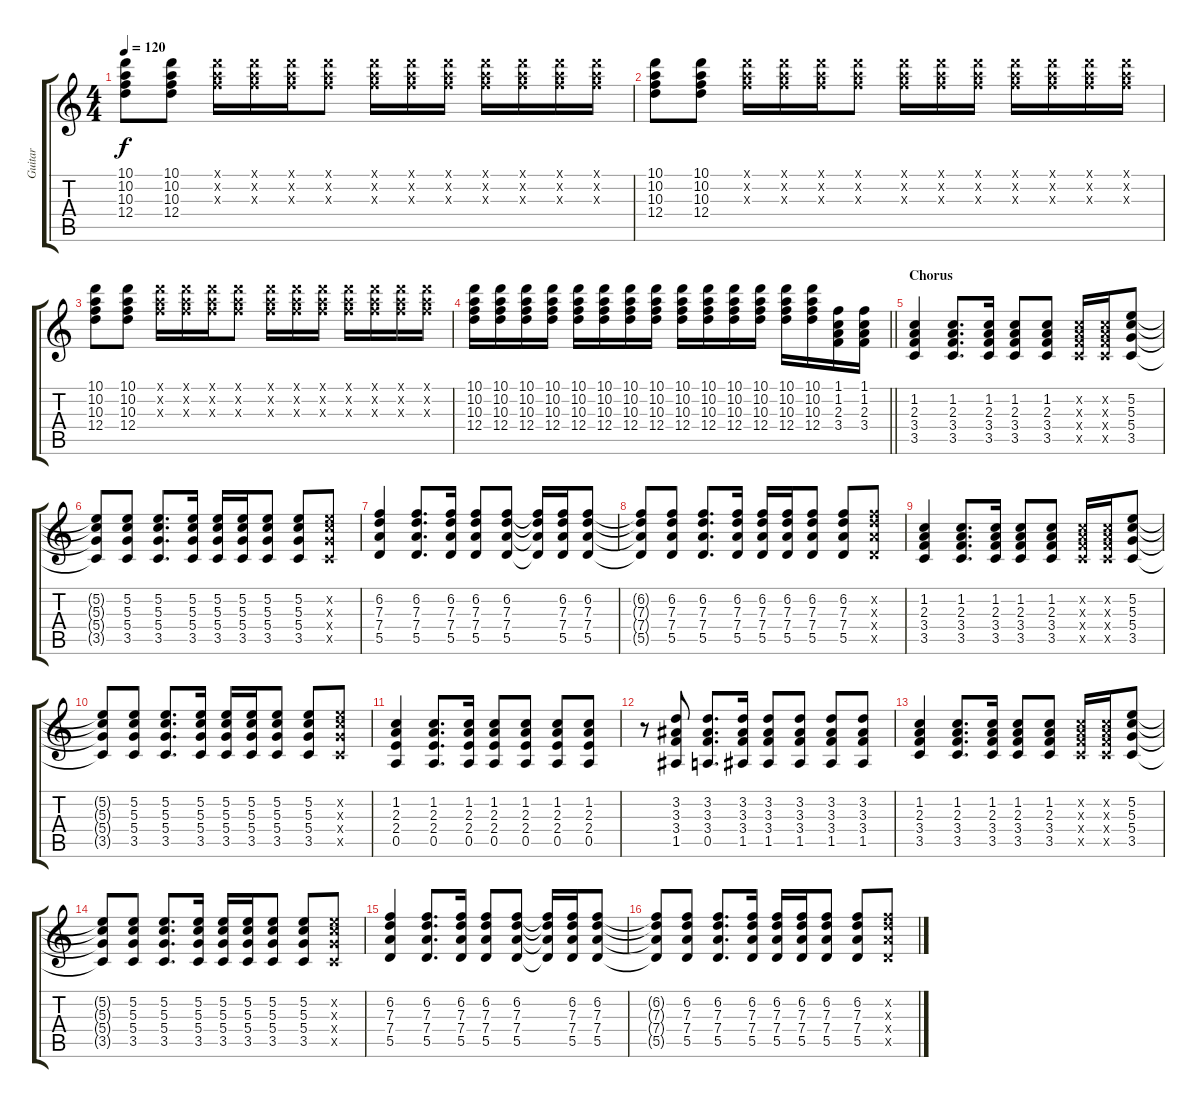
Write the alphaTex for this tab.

\track ("Guitar" "Guitar") {instrument overdrivenguitar}
\staff {score tabs}
\tuning (E4 B3 G3 D3 A2 E2) {hide}
\ts (4 4)
\tempo 120
\clef g2
\ks c
(10.1 10.2 10.3 12.4).8{dy f} (10.1 10.2 10.3 12.4).8 (10.1{x} 10.2{x} 10.3{x}).16 (10.1{x} 10.2{x} 10.3{x}).16 (10.1{x} 10.2{x} 10.3{x}).16 (10.1{x} 10.2{x} 10.3{x}).8 (10.1{x} 10.2{x} 10.3{x}).16 (10.1{x} 10.2{x} 10.3{x}).16 (10.1{x} 10.2{x} 10.3{x}).16 (10.1{x} 10.2{x} 10.3{x}).16 (10.1{x} 10.2{x} 10.3{x}).16 (10.1{x} 10.2{x} 10.3{x}).16 (10.1{x} 10.2{x} 10.3{x}).16 |
(10.1 10.2 10.3 12.4).8 (10.1 10.2 10.3 12.4).8 (10.1{x} 10.2{x} 10.3{x}).16 (10.1{x} 10.2{x} 10.3{x}).16 (10.1{x} 10.2{x} 10.3{x}).16 (10.1{x} 10.2{x} 10.3{x}).8 (10.1{x} 10.2{x} 10.3{x}).16 (10.1{x} 10.2{x} 10.3{x}).16 (10.1{x} 10.2{x} 10.3{x}).16 (10.1{x} 10.2{x} 10.3{x}).16 (10.1{x} 10.2{x} 10.3{x}).16 (10.1{x} 10.2{x} 10.3{x}).16 (10.1{x} 10.2{x} 10.3{x}).16 |
(10.1 10.2 10.3 12.4).8 (10.1 10.2 10.3 12.4).8 (10.1{x} 10.2{x} 10.3{x}).16 (10.1{x} 10.2{x} 10.3{x}).16 (10.1{x} 10.2{x} 10.3{x}).16 (10.1{x} 10.2{x} 10.3{x}).8 (10.1{x} 10.2{x} 10.3{x}).16 (10.1{x} 10.2{x} 10.3{x}).16 (10.1{x} 10.2{x} 10.3{x}).16 (10.1{x} 10.2{x} 10.3{x}).16 (10.1{x} 10.2{x} 10.3{x}).16 (10.1{x} 10.2{x} 10.3{x}).16 (10.1{x} 10.2{x} 10.3{x}).16 |
\barLineRight lightlight
(10.1 10.2 10.3 12.4).16 (10.1 10.2 10.3 12.4).16 (10.1 10.2 10.3 12.4).16 (10.1 10.2 10.3 12.4).16 (10.1 10.2 10.3 12.4).16 (10.1 10.2 10.3 12.4).16 (10.1 10.2 10.3 12.4).16 (10.1 10.2 10.3 12.4).16 (10.1 10.2 10.3 12.4).16 (10.1 10.2 10.3 12.4).16 (10.1 10.2 10.3 12.4).16 (10.1 10.2 10.3 12.4).16 (10.1 10.2 10.3 12.4).16 (10.1 10.2 10.3 12.4).16 (1.1 1.2 2.3 3.4).16 (1.1 1.2 2.3 3.4).16 |
\section ("" "Chorus")
(1.2 2.3 3.4 3.5).4 (1.2 2.3 3.4 3.5).8{d} (1.2 2.3 3.4 3.5).16 (1.2 2.3 3.4 3.5).8 (1.2 2.3 3.4 3.5).8 (1.2{x} 2.3{x} 3.4{x} 3.5{x}).16 (1.2{x} 2.3{x} 3.4{x} 3.5{x}).16 (5.2 5.3 5.4 3.5).8 |
(5.2{t} 5.3{t} 5.4{t} 3.5{t}).8 (5.2 5.3 5.4 3.5).8 (5.2 5.3 5.4 3.5).8{d} (5.2 5.3 5.4 3.5).16 (5.2 5.3 5.4 3.5).16 (5.2 5.3 5.4 3.5).16 (5.2 5.3 5.4 3.5).8 (5.2 5.3 5.4 3.5).8 (5.2{x} 5.3{x} 5.4{x} 3.5{x}).8 |
(6.2 7.3 7.4 5.5).4 (6.2 7.3 7.4 5.5).8{d} (6.2 7.3 7.4 5.5).16 (6.2 7.3 7.4 5.5).8 (6.2 7.3 7.4 5.5).8 (6.2{t} 7.3{t} 7.4{t} 5.5{t}).16 (6.2 7.3 7.4 5.5).16 (6.2 7.3 7.4 5.5).8 |
(6.2{t} 7.3{t} 7.4{t} 5.5{t}).8 (6.2 7.3 7.4 5.5).8 (6.2 7.3 7.4 5.5).8{d} (6.2 7.3 7.4 5.5).16 (6.2 7.3 7.4 5.5).16 (6.2 7.3 7.4 5.5).16 (6.2 7.3 7.4 5.5).8 (6.2 7.3 7.4 5.5).8 (6.2{x} 7.3{x} 7.4{x} 5.5{x}).8 |
(1.2 2.3 3.4 3.5).4 (1.2 2.3 3.4 3.5).8{d} (1.2 2.3 3.4 3.5).16 (1.2 2.3 3.4 3.5).8 (1.2 2.3 3.4 3.5).8 (1.2{x} 2.3{x} 3.4{x} 3.5{x}).16 (1.2{x} 2.3{x} 3.4{x} 3.5{x}).16 (5.2 5.3 5.4 3.5).8 |
(5.2{t} 5.3{t} 5.4{t} 3.5{t}).8 (5.2 5.3 5.4 3.5).8 (5.2 5.3 5.4 3.5).8{d} (5.2 5.3 5.4 3.5).16 (5.2 5.3 5.4 3.5).16 (5.2 5.3 5.4 3.5).16 (5.2 5.3 5.4 3.5).8 (5.2 5.3 5.4 3.5).8 (5.2{x} 5.3{x} 5.4{x} 3.5{x}).8 |
(1.2 2.3 2.4 0.5).4 (1.2 2.3 2.4 0.5).8{d} (1.2 2.3 2.4 0.5).16 (1.2 2.3 2.4 0.5).8 (1.2 2.3 2.4 0.5).8 (1.2 2.3 2.4 0.5).8 (1.2 2.3 2.4 0.5).8 |
r.8 (3.2 3.3 3.4 1.5).8 (3.2 3.3 3.4 0.5).8{d} (3.2 3.3 3.4 1.5).16 (3.2 3.3 3.4 1.5).8 (3.2 3.3 3.4 1.5).8 (3.2 3.3 3.4 1.5).8 (3.2 3.3 3.4 1.5).8 |
(1.2 2.3 3.4 3.5).4 (1.2 2.3 3.4 3.5).8{d} (1.2 2.3 3.4 3.5).16 (1.2 2.3 3.4 3.5).8 (1.2 2.3 3.4 3.5).8 (1.2{x} 2.3{x} 3.4{x} 3.5{x}).16 (1.2{x} 2.3{x} 3.4{x} 3.5{x}).16 (5.2 5.3 5.4 3.5).8 |
(5.2{t} 5.3{t} 5.4{t} 3.5{t}).8 (5.2 5.3 5.4 3.5).8 (5.2 5.3 5.4 3.5).8{d} (5.2 5.3 5.4 3.5).16 (5.2 5.3 5.4 3.5).16 (5.2 5.3 5.4 3.5).16 (5.2 5.3 5.4 3.5).8 (5.2 5.3 5.4 3.5).8 (5.2{x} 5.3{x} 5.4{x} 3.5{x}).8 |
(6.2 7.3 7.4 5.5).4 (6.2 7.3 7.4 5.5).8{d} (6.2 7.3 7.4 5.5).16 (6.2 7.3 7.4 5.5).8 (6.2 7.3 7.4 5.5).8 (6.2{t} 7.3{t} 7.4{t} 5.5{t}).16 (6.2 7.3 7.4 5.5).16 (6.2 7.3 7.4 5.5).8 |
(6.2{t} 7.3{t} 7.4{t} 5.5{t}).8 (6.2 7.3 7.4 5.5).8 (6.2 7.3 7.4 5.5).8{d} (6.2 7.3 7.4 5.5).16 (6.2 7.3 7.4 5.5).16 (6.2 7.3 7.4 5.5).16 (6.2 7.3 7.4 5.5).8 (6.2 7.3 7.4 5.5).8 (6.2{x} 7.3{x} 7.4{x} 5.5{x}).8
